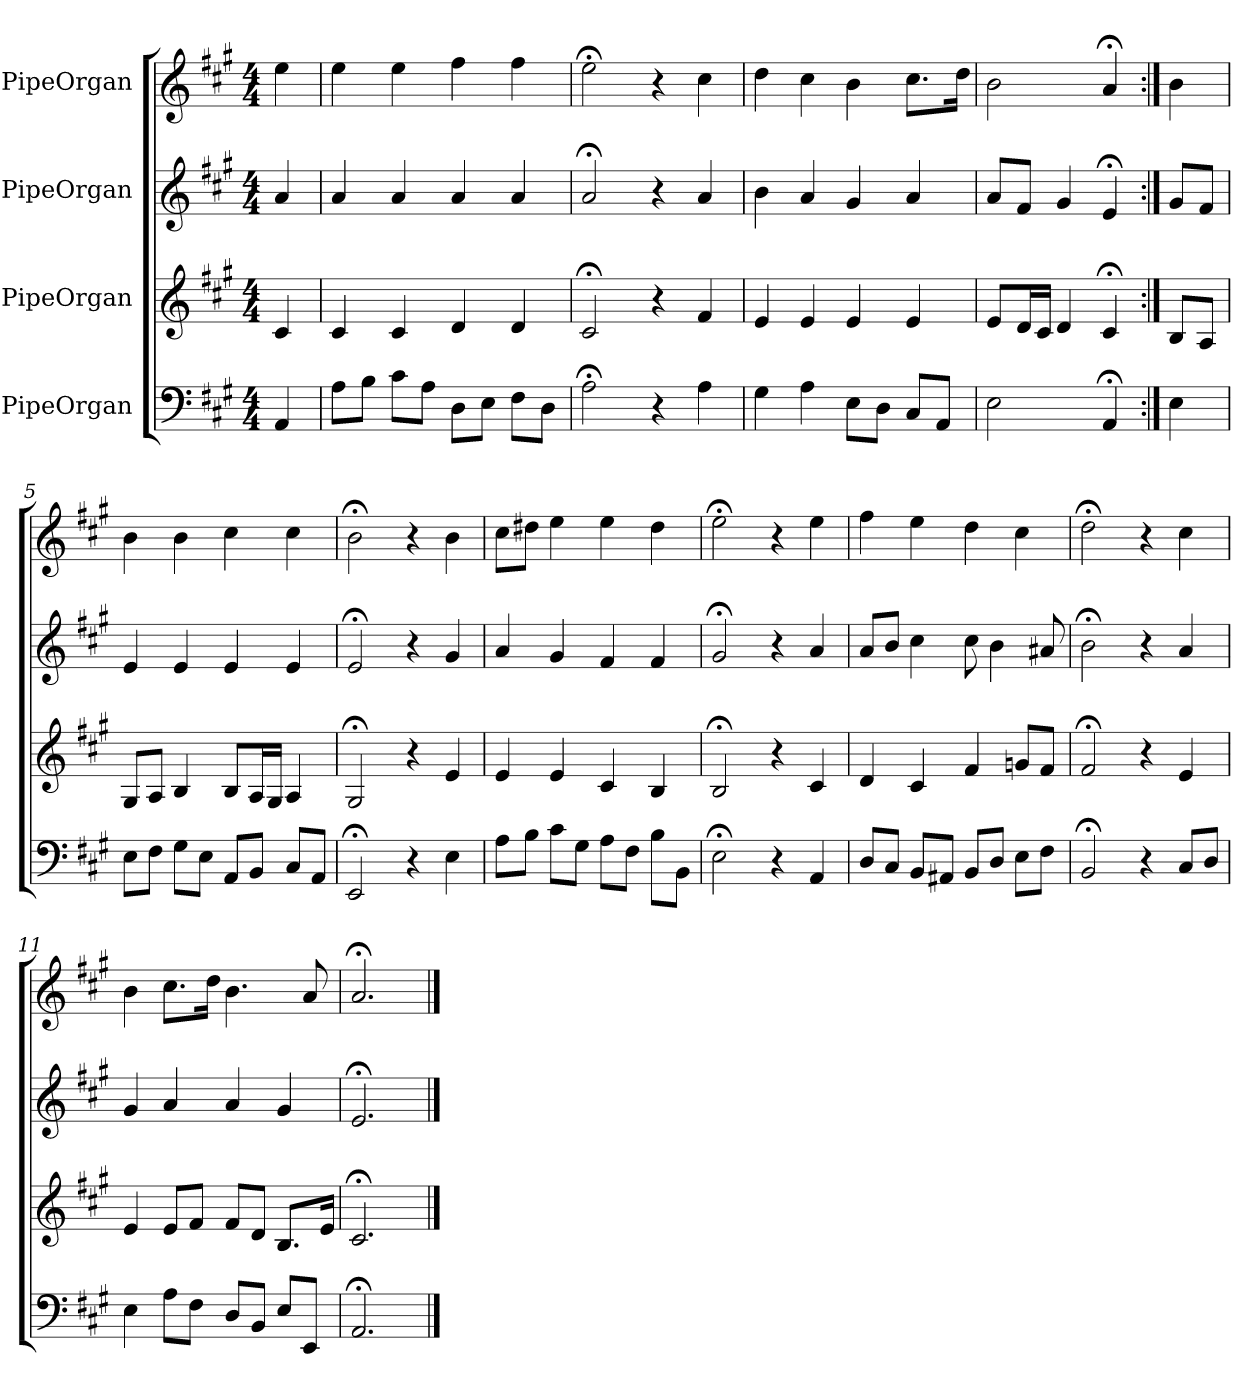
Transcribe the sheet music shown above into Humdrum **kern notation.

**kern	**kern	**kern	**kern
*part4	*part3	*part2	*part1
*staff4	*staff3	*staff2	*staff1
*I"PipeOrgan	*I"PipeOrgan	*I"PipeOrgan	*I"PipeOrgan
*k[f#c#g#]	*k[f#c#g#]	*k[f#c#g#]	*k[f#c#g#]
*A:	*A:	*A:	*A:
*M4/4	*M4/4	*M4/4	*M4/4
*MM60	*MM60	*MM60	*MM60
=	=	=	=
4AA	4c#	4a	4ee
=1	=1	=1	=1
8AL	4c#	4a	4ee
8BJ	.	.	.
8c#L	4c#	4a	4ee
8AJ	.	.	.
8DL	4d	4a	4ff#
8EJ	.	.	.
8F#L	4d	4a	4ff#
8DJ	.	.	.
=2	=2	=2	=2
2A;<	2c#;<	2a;<	2ee;<
4r	4r	4r	4r
4A	4f#	4a	4cc#
=3	=3	=3	=3
4G#	4e	4b	4dd
4A	4e	4a	4cc#
8EL	4e	4g#	4b
8DJ	.	.	.
8C#L	4e	4a	8.cc#L
8AAJ	.	.	.
.	.	.	16ddJk
=4	=4	=4	=4
2E	8eL	8aL	2b
.	16dL	8f#J	.
.	16c#JJ	.	.
.	4d	4g#	.
4AA;<	4c#;<	4e;<	4a;<
=:|!	=:|!	=:|!	=:|!
4E	8BL	8g#L	4b
.	8AJ	8f#J	.
=5	=5	=5	=5
8EL	8G#L	4e	4b
8F#J	8AJ	.	.
8G#L	4B	4e	4b
8EJ	.	.	.
8AAL	8BL	4e	4cc#
8BBJ	16AL	.	.
.	16G#JJ	.	.
8C#L	4A	4e	4cc#
8AAJ	.	.	.
=6	=6	=6	=6
2EE;<	2G#;<	2e;<	2b;<
4r	4r	4r	4r
4E	4e	4g#	4b
=7	=7	=7	=7
8AL	4e	4a	8cc#L
8BJ	.	.	8dd#XJ
8c#L	4e	4g#	4ee
8G#J	.	.	.
8AL	4c#	4f#	4ee
8F#J	.	.	.
8BL	4B	4f#	4dd#
8BBJ	.	.	.
=8	=8	=8	=8
2E;<	2B;<	2g#;<	2ee;<
4r	4r	4r	4r
4AA	4c#	4a	4ee
=9	=9	=9	=9
8DL	4d	8aL	4ff#
8C#J	.	8bJ	.
8BBL	4c#	4cc#	4ee
8AA#XJ	.	.	.
8BBL	4f#	8cc#	4dd
8DJ	.	4b	.
8EL	8gnL	.	4cc#
8F#J	8f#J	8a#X	.
=10	=10	=10	=10
2BB;<	2f#;<	2b;<	2dd;<
4r	4r	4r	4r
8C#L	4e	4a	4cc#
8DJ	.	.	.
=11	=11	=11	=11
4E	4e	4g#	4b
8AL	8eL	4a	8.cc#L
8F#J	8f#J	.	.
.	.	.	16ddJk
8DL	8f#L	4a	4.b
8BBJ	8dJ	.	.
8EL	8.BL	4g#	.
8EEJ	.	.	8a
.	16eJk	.	.
=12	=12	=12	=12
2.AA;<	2.c#;<	2.e;<	2.a;<
==	==	==	==
*-	*-	*-	*-
